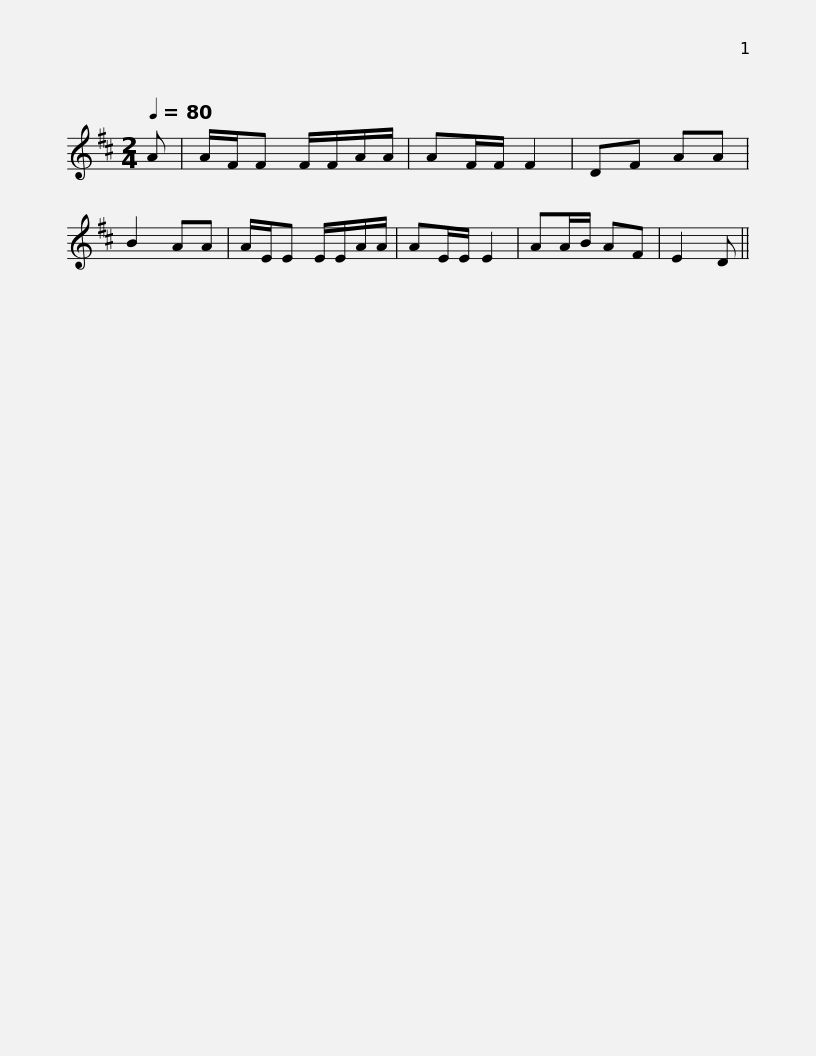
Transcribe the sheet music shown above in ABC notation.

X:1
L:1/8
Q:1/4=80
M:2/4
I:linebreak $
K:D
V:1 treble
V:1
 A | A/F/F F/F/A/A/ | AF/F/ F2 | DF AA | B2 AA | %5
 A/E/E E/E/A/A/ | AE/E/ E2 | AA/B/ AF | E2 D || %9
